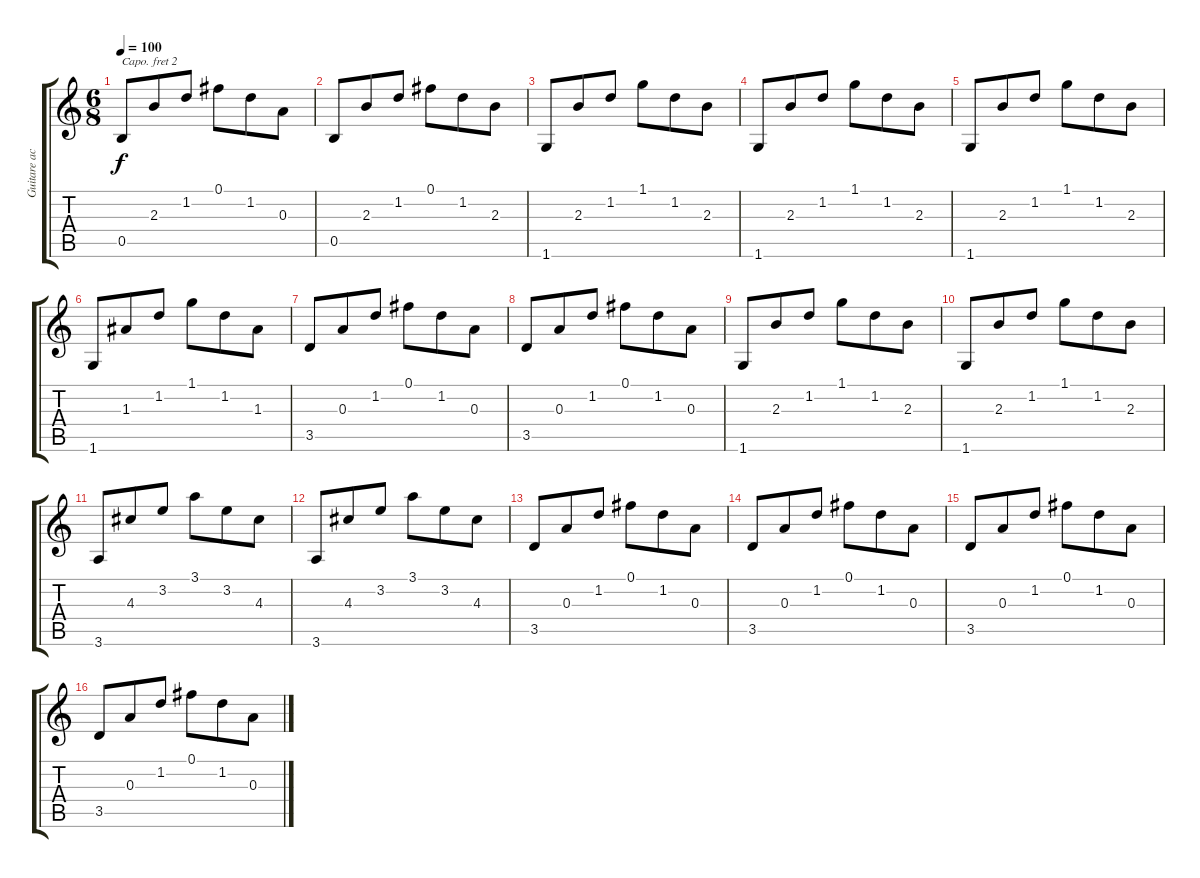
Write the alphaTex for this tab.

\track ("Guitare accoustique" "Guitare ac") {instrument acousticguitarsteel}
\staff {score tabs}
\capo 2
\tuning (E4 B3 G3 D3 A2 E2) {hide}
\ts (6 8)
\tempo 100
\clef g2
\ks c
0.5.8{dy f} 2.3.8 1.2.8 0.1.8 1.2.8 0.3.8 |
0.5.8 2.3.8 1.2.8 0.1.8 1.2.8 2.3.8 |
1.6.8 2.3.8 1.2.8 1.1.8 1.2.8 2.3.8 |
1.6.8 2.3.8 1.2.8 1.1.8 1.2.8 2.3.8 |
1.6.8 2.3.8 1.2.8 1.1.8 1.2.8 2.3.8 |
1.6.8 1.3.8 1.2.8 1.1.8 1.2.8 1.3.8 |
3.5.8 0.3.8 1.2.8 0.1.8 1.2.8 0.3.8 |
3.5.8 0.3.8 1.2.8 0.1.8 1.2.8 0.3.8 |
1.6.8 2.3.8 1.2.8 1.1.8 1.2.8 2.3.8 |
1.6.8 2.3.8 1.2.8 1.1.8 1.2.8 2.3.8 |
3.6.8 4.3.8 3.2.8 3.1.8 3.2.8 4.3.8 |
3.6.8 4.3.8 3.2.8 3.1.8 3.2.8 4.3.8 |
3.5.8 0.3.8 1.2.8 0.1.8 1.2.8 0.3.8 |
3.5.8 0.3.8 1.2.8 0.1.8 1.2.8 0.3.8 |
3.5.8 0.3.8 1.2.8 0.1.8 1.2.8 0.3.8 |
3.5.8 0.3.8 1.2.8 0.1.8 1.2.8 0.3.8
